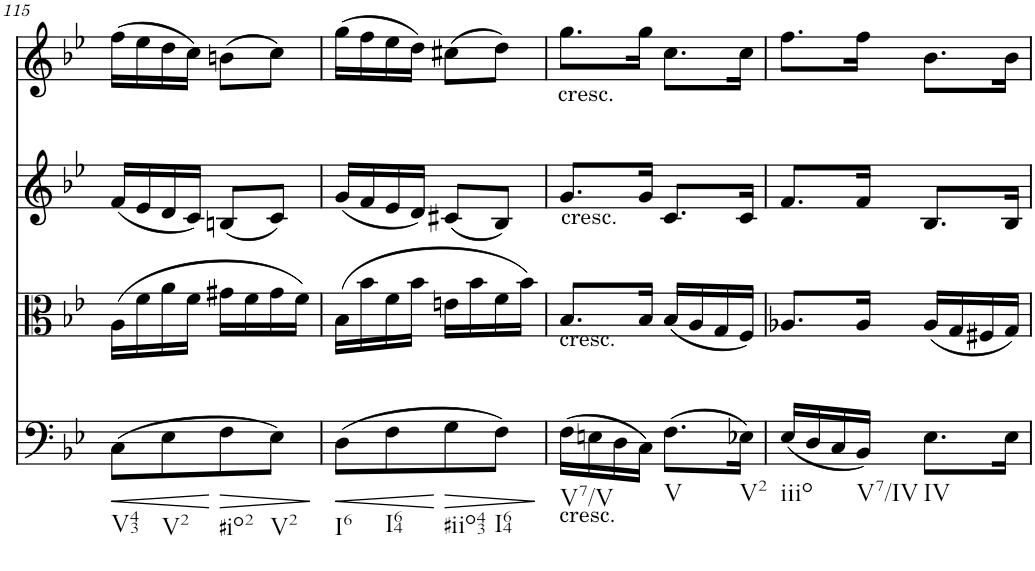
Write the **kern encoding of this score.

**kern	**dynam	**kern	**kern	**kern
*part4	*part4	*part3	*part2	*part1
*staff4	*staff4	*staff3	*staff2	*staff1
*I"Violoncello	*	*I"Viola	*I"Violin II	*I"Violin I
!!LO:PB:g=z
*clefF4	*	*clefC3	*clefG2	*clefG2
*k[b-e-]	*	*k[b-e-]	*k[b-e-]	*k[b-e-]
*M2/4	*	*M2/4	*M2/4	*M2/4
=115	=115	=115	=115	=115
!LO:TX:b:t=V43	!	!	!	!
!	!LO:HP:b	!	!	!
(8C\L	<	(16A\LL	(16f/LL	(16ff\LL
.	.	16f\	16e-/	16ee-\
!LO:TX:b:t=V2	!	!	!	!
8E-\	.	16a\	16d/	16dd\
.	.	16f\JJ	16c/JJ)	16cc\JJ)
!LO:TX:b:t=#io2	!	!	!	!
!	!LO:HP:n=1:b	!	!	!
8F\	[ >	16g#X\LL	(8Bn/L	(8bn\L
.	.	16f\	.	.
!LO:TX:b:t=V2	!	!	!	!
8E-\J)	.	16g#\	8c/J)	8cc\J)
.	.	16f\JJ)	.	.
.	]	.	.	.
=116	=116	=116	=116	=116
!LO:TX:b:t=I6	!	!	!	!
!	!LO:HP:b	!	!	!
(8D\L	<	(16B-\LL	(16g/LL	(16gg\LL
.	.	16b-\	16f/	16ff\
!LO:TX:b:t=I64	!	!	!	!
8F\	.	16f\	16e-/	16ee-\
.	.	16b-\JJ	16d/JJ)	16dd\JJ)
!LO:TX:b:t=#iio43	!	!	!	!
!	!LO:HP:n=1:b	!	!	!
8G\	[ >	16en\LL	(8c#X/L	(8cc#X\L
.	.	16b-\	.	.
!LO:TX:b:t=I64	!	!	!	!
8F\J)	.	16f\	8B-/J)	8dd\J)
.	.	16b-\JJ)	.	.
.	]	.	.	.
=117	=117	=117	=117	=117
!	!	!	!	!LO:TX:b:t=cresc.
!	!	!	!LO:TX:b:t=cresc.	!
!	!	!LO:TX:a:t=cresc.	!	!
!LO:TX:b:t=cresc.	!	!	!	!
!LO:TX:b:t=V7/V	!	!	!	!
(16F\LL	.	8.B-/L	8.g/L	8.gg\L
16En\	.	.	.	.
16D\	.	.	.	.
16C\JJ)	.	16B-/Jk	16g/Jk	16gg\Jk
!LO:TX:b:t=V	!	!	!	!
(8.F\L	.	(16B-/LL	8.c/L	8.cc\L
.	.	16A/	.	.
.	.	16G/	.	.
!LO:TX:b:t=V2	!	!	!	!
16E-X\Jk)	.	16F/JJ)	16c/Jk	16cc\Jk
=118	=118	=118	=118	=118
!LO:TX:b:t=iiio	!	!	!	!
(16E-/LL	.	8.A-X/L	8.f/L	8.ff\L
16D/	.	.	.	.
16C/	.	.	.	.
!LO:TX:b:t=V7/IV	!	!	!	!
16BB-/JJ)	.	16A-/Jk	16f/Jk	16ff\Jk
!LO:TX:b:t=IV	!	!	!	!
8.E-\L	.	(16A-/LL	8.B-/L	8.b-\L
.	.	16G/	.	.
.	.	16F#X/	.	.
16E-\Jk	.	16G/JJ)	16B-/Jk	16b-\Jk
=	=	=	=	=
*-	*-	*-	*-	*-
